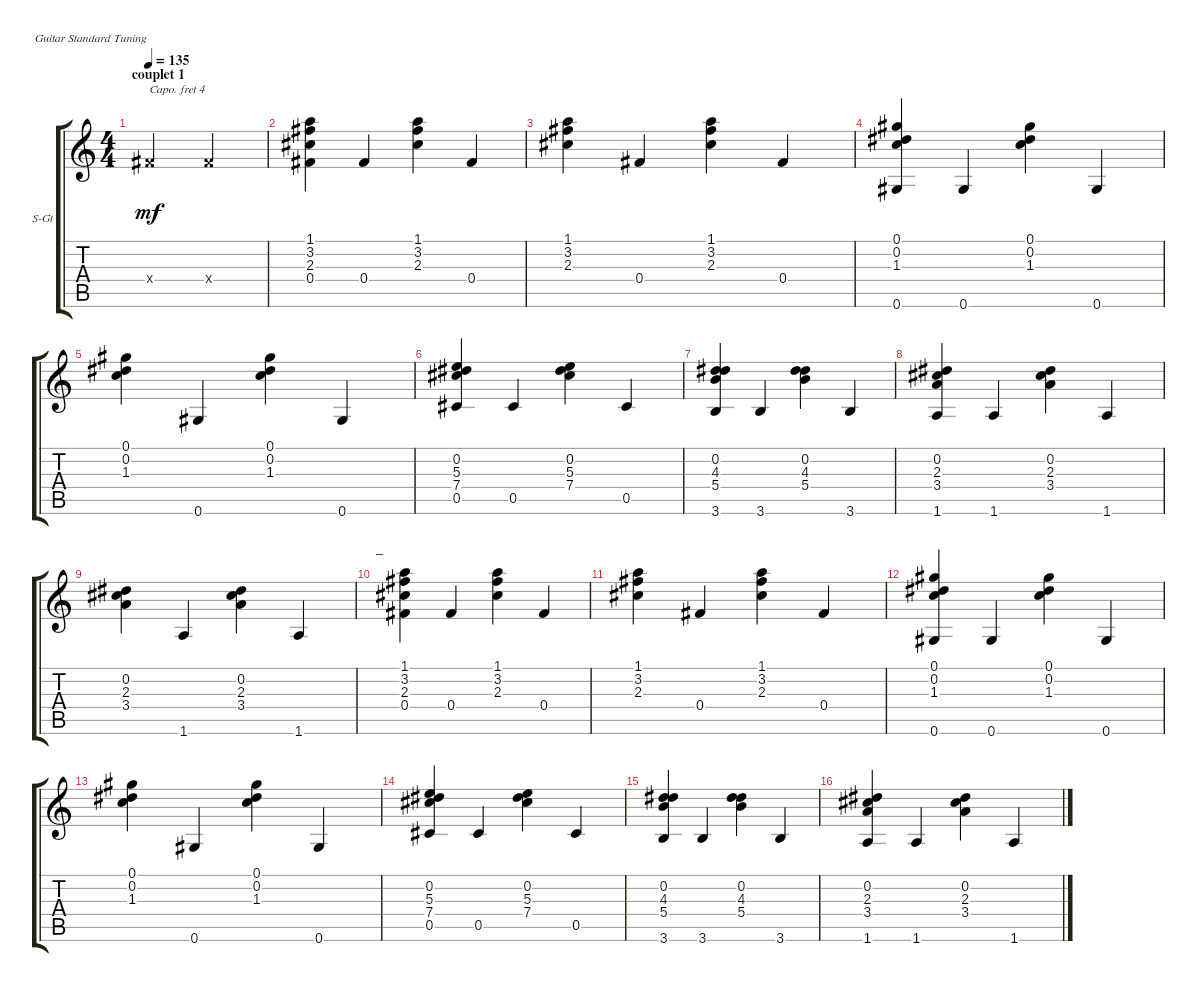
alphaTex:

\defaultSystemsLayout 4
\bracketExtendMode groupsimilarinstruments
\firstSystemTrackNameOrientation horizontal
\otherSystemsTrackNameOrientation horizontal
\track ("Steel Guitar" "S-Gt") {instrument acousticguitarsteel}
\staff {score tabs}
\capo 4
\tuning (E4 B3 G3 D3 A2 E2)
\ts (4 4)
\section ("" "couplet 1")
\tempo 135
\clef g2
\ks aminor
0.4{x}.2{dy mf instrument acousticguitarsteel} 0.4{x}.2 |
(1.1 3.2 2.3 0.4).4 0.4.4 (2.3 3.2 1.1).4 0.4.4 |
(2.3 3.2 1.1).4 0.4.4 (2.3 3.2 1.1).4 0.4.4 |
(0.6 1.3 0.2 0.1).4 0.6.4 (1.3 0.2 0.1).4 0.6.4 |
(1.3 0.2 0.1).4 0.6.4 (1.3 0.2 0.1).4 0.6.4 |
(0.5 7.4 5.3 0.2).4 0.5.4 (0.2 5.3 7.4).4 0.5.4 |
(3.6 0.2 4.3 5.4).4 3.6.4 (0.2 4.3 5.4).4 3.6.4 |
(1.6 0.2 2.3 3.4).4 1.6.4 (0.2 2.3 3.4).4 1.6.4 |
(0.2 2.3 3.4).4 1.6.4 (0.2 2.3 3.4).4 1.6.4 |
\section ("" "_")
(1.1 3.2 2.3 0.4).4 0.4.4 (2.3 3.2 1.1).4 0.4.4 |
(2.3 3.2 1.1).4 0.4.4 (2.3 3.2 1.1).4 0.4.4 |
(0.6 1.3 0.2 0.1).4 0.6.4 (1.3 0.2 0.1).4 0.6.4 |
(1.3 0.2 0.1).4 0.6.4 (1.3 0.2 0.1).4 0.6.4 |
(0.5 7.4 5.3 0.2).4 0.5.4 (0.2 5.3 7.4).4 0.5.4 |
(3.6 0.2 4.3 5.4).4 3.6.4 (0.2 4.3 5.4).4 3.6.4 |
(1.6 0.2 2.3 3.4).4 1.6.4 (0.2 2.3 3.4).4 1.6.4
